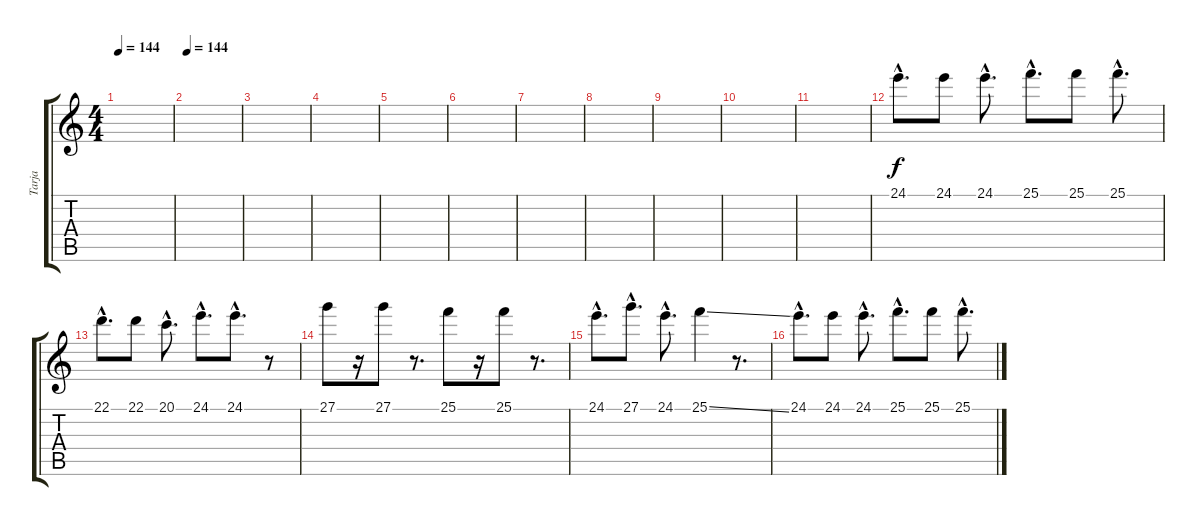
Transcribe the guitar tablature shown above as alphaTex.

\track ("Tarja" "Tarja") {instrument fx5brightness}
\staff {score tabs}
\tuning (E4 B3 G3 D3 A2 E2) {hide}
\ts (4 4)
\tempo 144
\clef g2
\ks c
|
\tempo 144
|
|
|
|
|
|
|
|
|
|
24.1{hac}.8{d} 24.1.8 24.1{hac}.8{d} 25.1{hac}.8{d} 25.1.8 25.1{hac}.8{d} |
22.1{hac}.8{d} 22.1.8 20.1{hac}.8{d} 24.1{hac}.8{d} 24.1{hac}.8{d} r.8 |
27.1.8 r.16 27.1.8 r.8{d} 25.1.8 r.16 25.1.8 r.8{d} |
24.1{hac}.8{d} 27.1{hac}.8{d} 24.1{hac}.8{d} 25.1{ss}.4 r.8{d} |
24.1{hac}.8{d} 24.1.8 24.1{hac}.8{d} 25.1{hac}.8{d} 25.1.8 25.1{hac}.8{d}
